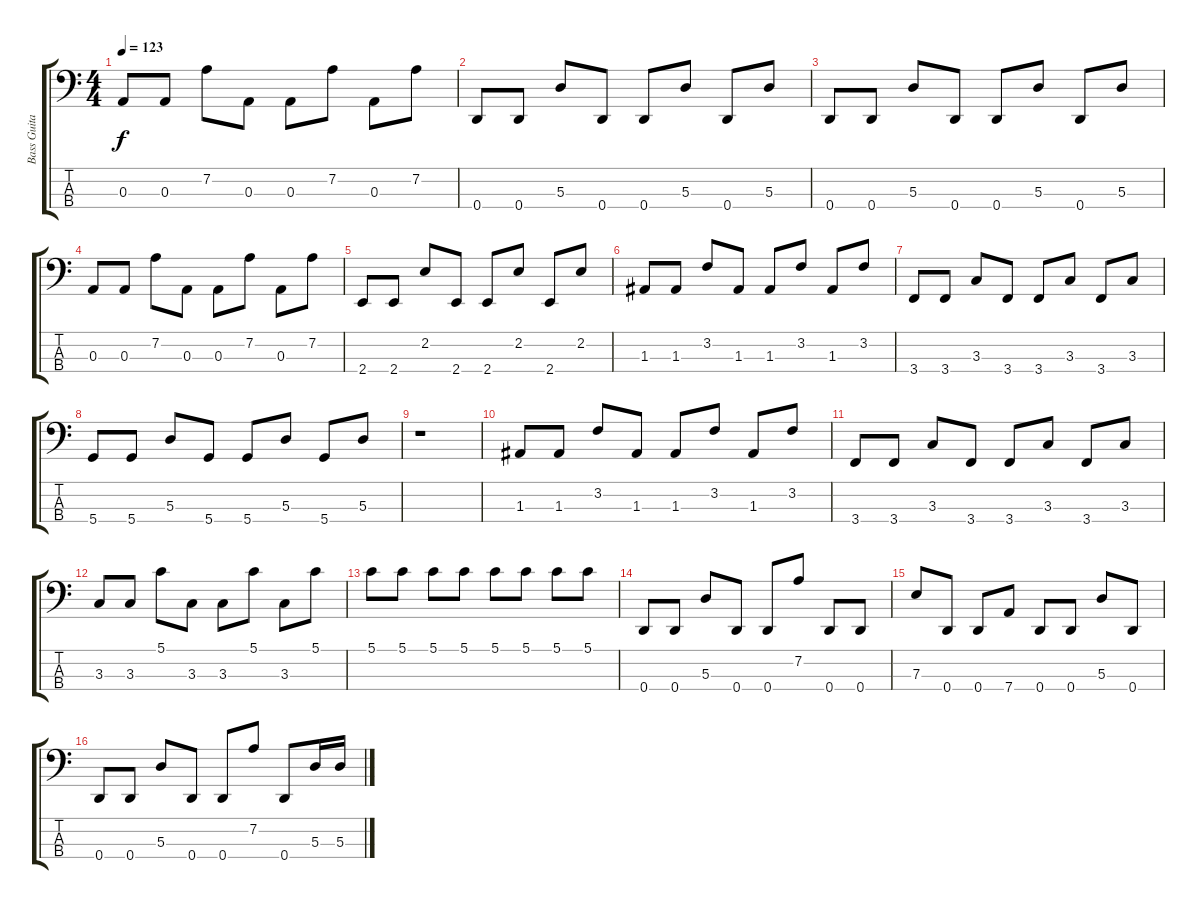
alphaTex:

\track ("Bass Guitar" "Bass Guita") {instrument slapbass1}
\staff {score tabs}
\tuning (G2 D2 A1 D1) {hide}
\ts (4 4)
\tempo 123
\clef f4
\ks c
0.3.8{dy f} 0.3.8 7.2.8 0.3.8 0.3.8 7.2.8 0.3.8 7.2.8 |
0.4.8 0.4.8 5.3.8 0.4.8 0.4.8 5.3.8 0.4.8 5.3.8 |
0.4.8 0.4.8 5.3.8 0.4.8 0.4.8 5.3.8 0.4.8 5.3.8 |
0.3.8 0.3.8 7.2.8 0.3.8 0.3.8 7.2.8 0.3.8 7.2.8 |
2.4.8 2.4.8 2.2.8 2.4.8 2.4.8 2.2.8 2.4.8 2.2.8 |
1.3.8 1.3.8 3.2.8 1.3.8 1.3.8 3.2.8 1.3.8 3.2.8 |
3.4.8 3.4.8 3.3.8 3.4.8 3.4.8 3.3.8 3.4.8 3.3.8 |
5.4.8 5.4.8 5.3.8 5.4.8 5.4.8 5.3.8 5.4.8 5.3.8 |
r.1 |
1.3.8 1.3.8 3.2.8 1.3.8 1.3.8 3.2.8 1.3.8 3.2.8 |
3.4.8 3.4.8 3.3.8 3.4.8 3.4.8 3.3.8 3.4.8 3.3.8 |
3.3.8 3.3.8 5.1.8 3.3.8 3.3.8 5.1.8 3.3.8 5.1.8 |
5.1.8 5.1.8 5.1.8 5.1.8 5.1.8 5.1.8 5.1.8 5.1.8 |
0.4.8 0.4.8 5.3.8 0.4.8 0.4.8 7.2.8 0.4.8 0.4.8 |
7.3.8 0.4.8 0.4.8 7.4.8 0.4.8 0.4.8 5.3.8 0.4.8 |
0.4.8 0.4.8 5.3.8 0.4.8 0.4.8 7.2.8 0.4.8 5.3.16 5.3.16
